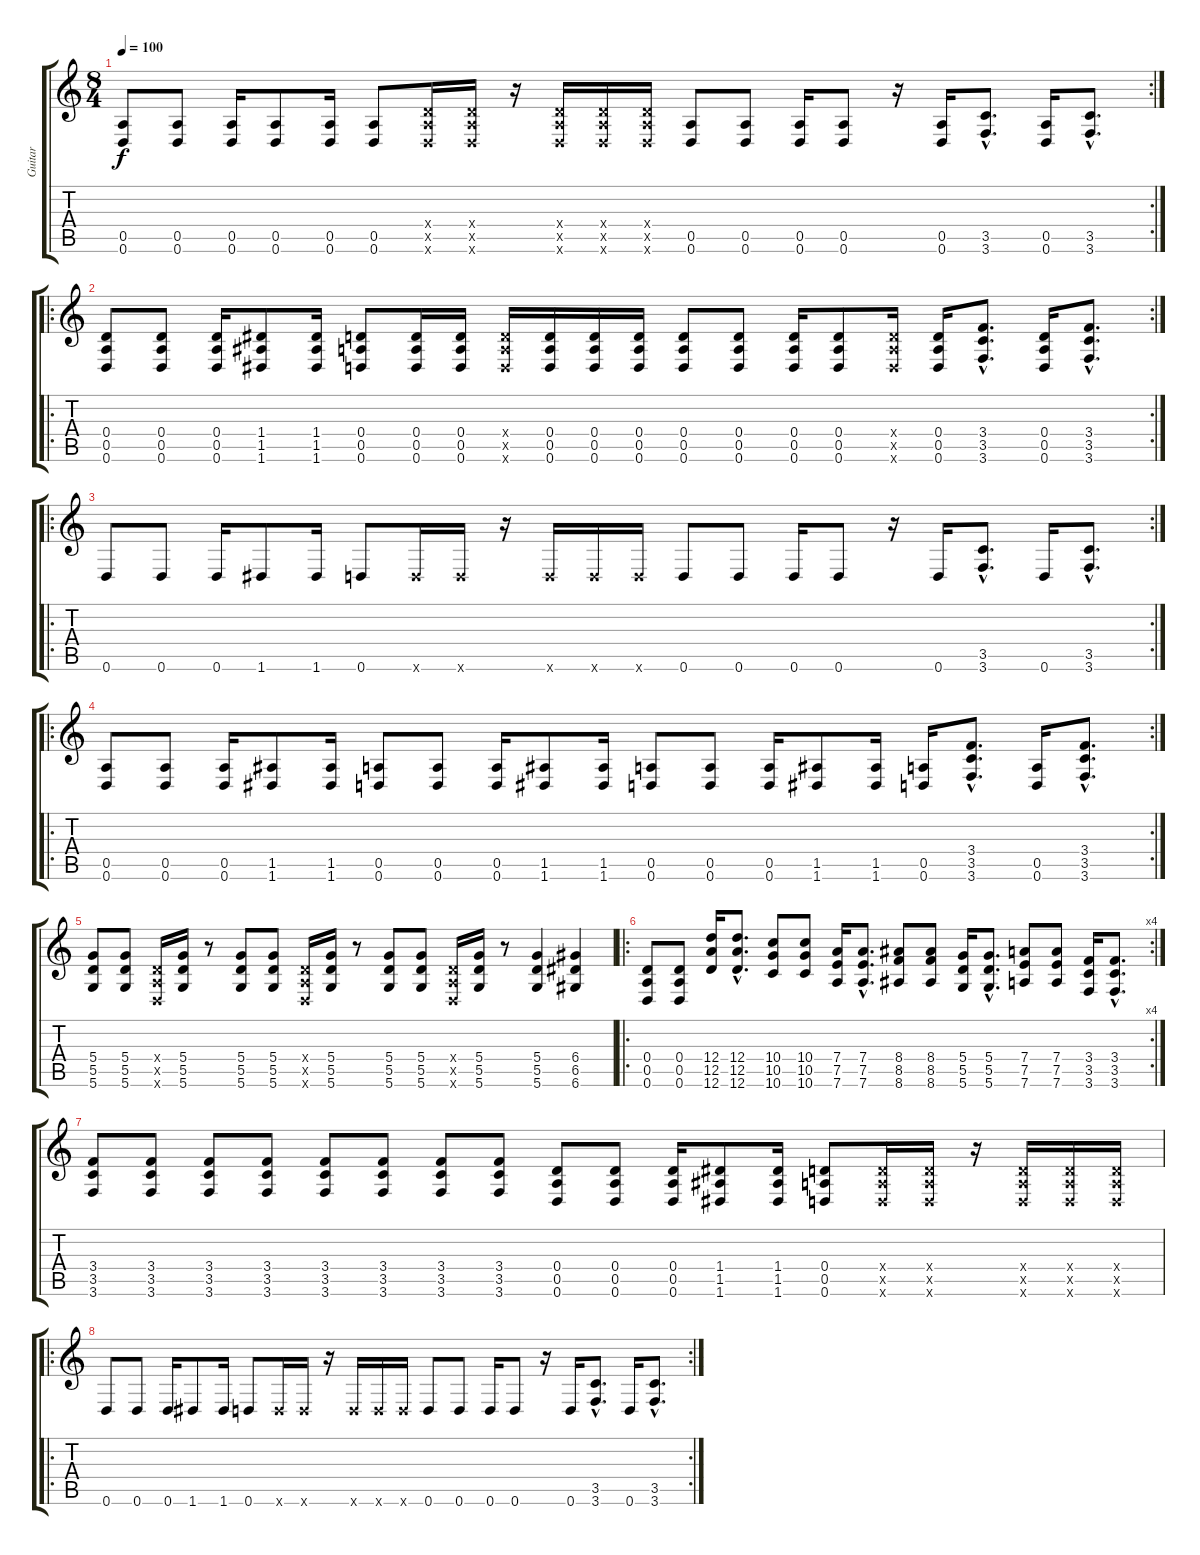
\track ("Guitar" "Guitar") {instrument distortionguitar}
\staff {score tabs}
\tuning (E4 B3 G3 D3 A2 D2) {hide}
\rc 2
\ts (8 4)
\tempo 100
\clef g2
\ks c
(0.5 0.6).8{dy f instrument distortionguitar} (0.5 0.6).8 (0.5 0.6).16 (0.5 0.6).8 (0.5 0.6).16 (0.5 0.6).8 (0.4{x} 0.5{x} 0.6{x}).16 (0.4{x} 0.5{x} 0.6{x}).16 r.16 (0.4{x} 0.5{x} 0.6{x}).16 (0.4{x} 0.5{x} 0.6{x}).16 (0.4{x} 0.5{x} 0.6{x}).16 (0.5 0.6).8 (0.5 0.6).8 (0.5 0.6).16 (0.5 0.6).8 r.16 (0.5 0.6).16 (3.5{hac} 3.6{hac}).8{d} (0.5 0.6).16 (3.5{hac} 3.6{hac}).8{d} |
\ro
\rc 2
(0.4 0.5 0.6).8 (0.4 0.5 0.6).8 (0.4 0.5 0.6).16 (1.4 1.5 1.6).8 (1.4 1.5 1.6).16 (0.4 0.5 0.6).8 (0.4 0.5 0.6).16 (0.4 0.5 0.6).16 (0.4{x} 0.5{x} 0.6{x}).16 (0.4 0.5 0.6).16 (0.4 0.5 0.6).16 (0.4 0.5 0.6).16 (0.4 0.5 0.6).8 (0.4 0.5 0.6).8 (0.4 0.5 0.6).16 (0.4 0.5 0.6).8 (0.4{x} 0.5{x} 0.6{x}).16 (0.4 0.5 0.6).16 (3.4{hac} 3.5{hac} 3.6{hac}).8{d} (0.4 0.5 0.6).16 (3.4{hac} 3.5{hac} 3.6{hac}).8{d} |
\ro
\rc 2
0.6.8 0.6.8 0.6.16 1.6.8 1.6.16 0.6.8 0.6{x}.16 0.6{x}.16 r.16 0.6{x}.16 0.6{x}.16 0.6{x}.16 0.6.8 0.6.8 0.6.16 0.6.8 r.16 0.6.16 (3.5{hac} 3.6{hac}).8{d} 0.6.16 (3.5{hac} 3.6{hac}).8{d} |
\ro
\rc 2
(0.5 0.6).8 (0.5 0.6).8 (0.5 0.6).16 (1.5 1.6).8 (1.5 1.6).16 (0.5 0.6).8 (0.5 0.6).8 (0.5 0.6).16 (1.5 1.6).8 (1.5 1.6).16 (0.5 0.6).8 (0.5 0.6).8 (0.5 0.6).16 (1.5 1.6).8 (1.5 1.6).16 (0.5 0.6).16 (3.4{hac} 3.5{hac} 3.6{hac}).8{d} (0.5 0.6).16 (3.4{hac} 3.5{hac} 3.6{hac}).8{d} |
(5.4 5.5 5.6).8 (5.4 5.5 5.6).8 (0.4{x} 0.5{x} 0.6{x}).16 (5.4 5.5 5.6).16 r.8 (5.4 5.5 5.6).8 (5.4 5.5 5.6).8 (0.4{x} 0.5{x} 0.6{x}).16 (5.4 5.5 5.6).16 r.8 (5.4 5.5 5.6).8 (5.4 5.5 5.6).8 (0.4{x} 0.5{x} 0.6{x}).16 (5.4 5.5 5.6).16 r.8 (5.4 5.5 5.6).4 (6.4 6.5 6.6).4 |
\ro
\rc 4
(0.4 0.5 0.6).8 (0.4 0.5 0.6).8 (12.4 12.5 12.6).16 (12.4{hac} 12.5{hac} 12.6{hac}).8{d} (10.4 10.5 10.6).8 (10.4 10.5 10.6).8 (7.4 7.5 7.6).16 (7.4{hac} 7.5{hac} 7.6{hac}).8{d} (8.4 8.5 8.6).8 (8.4 8.5 8.6).8 (5.4 5.5 5.6).16 (5.4{hac} 5.5{hac} 5.6{hac}).8{d} (7.4 7.5 7.6).8 (7.4 7.5 7.6).8 (3.4 3.5 3.6).16 (3.4{hac} 3.5{hac} 3.6{hac}).8{d} |
(3.4 3.5 3.6).8 (3.4 3.5 3.6).8 (3.4 3.5 3.6).8 (3.4 3.5 3.6).8 (3.4 3.5 3.6).8 (3.4 3.5 3.6).8 (3.4 3.5 3.6).8 (3.4 3.5 3.6).8 (0.4 0.5 0.6).8 (0.4 0.5 0.6).8 (0.4 0.5 0.6).16 (1.4 1.5 1.6).8 (1.4 1.5 1.6).16 (0.4 0.5 0.6).8 (0.4{x} 0.5{x} 0.6{x}).16 (0.4{x} 0.5{x} 0.6{x}).16 r.16 (0.4{x} 0.5{x} 0.6{x}).16 (0.4{x} 0.5{x} 0.6{x}).16 (0.4{x} 0.5{x} 0.6{x}).16 |
\ro
\rc 2
0.6.8 0.6.8 0.6.16 1.6.8 1.6.16 0.6.8 0.6{x}.16 0.6{x}.16 r.16 0.6{x}.16 0.6{x}.16 0.6{x}.16 0.6.8 0.6.8 0.6.16 0.6.8 r.16 0.6.16 (3.5{hac} 3.6{hac}).8{d} 0.6.16 (3.5{hac} 3.6{hac}).8{d}
